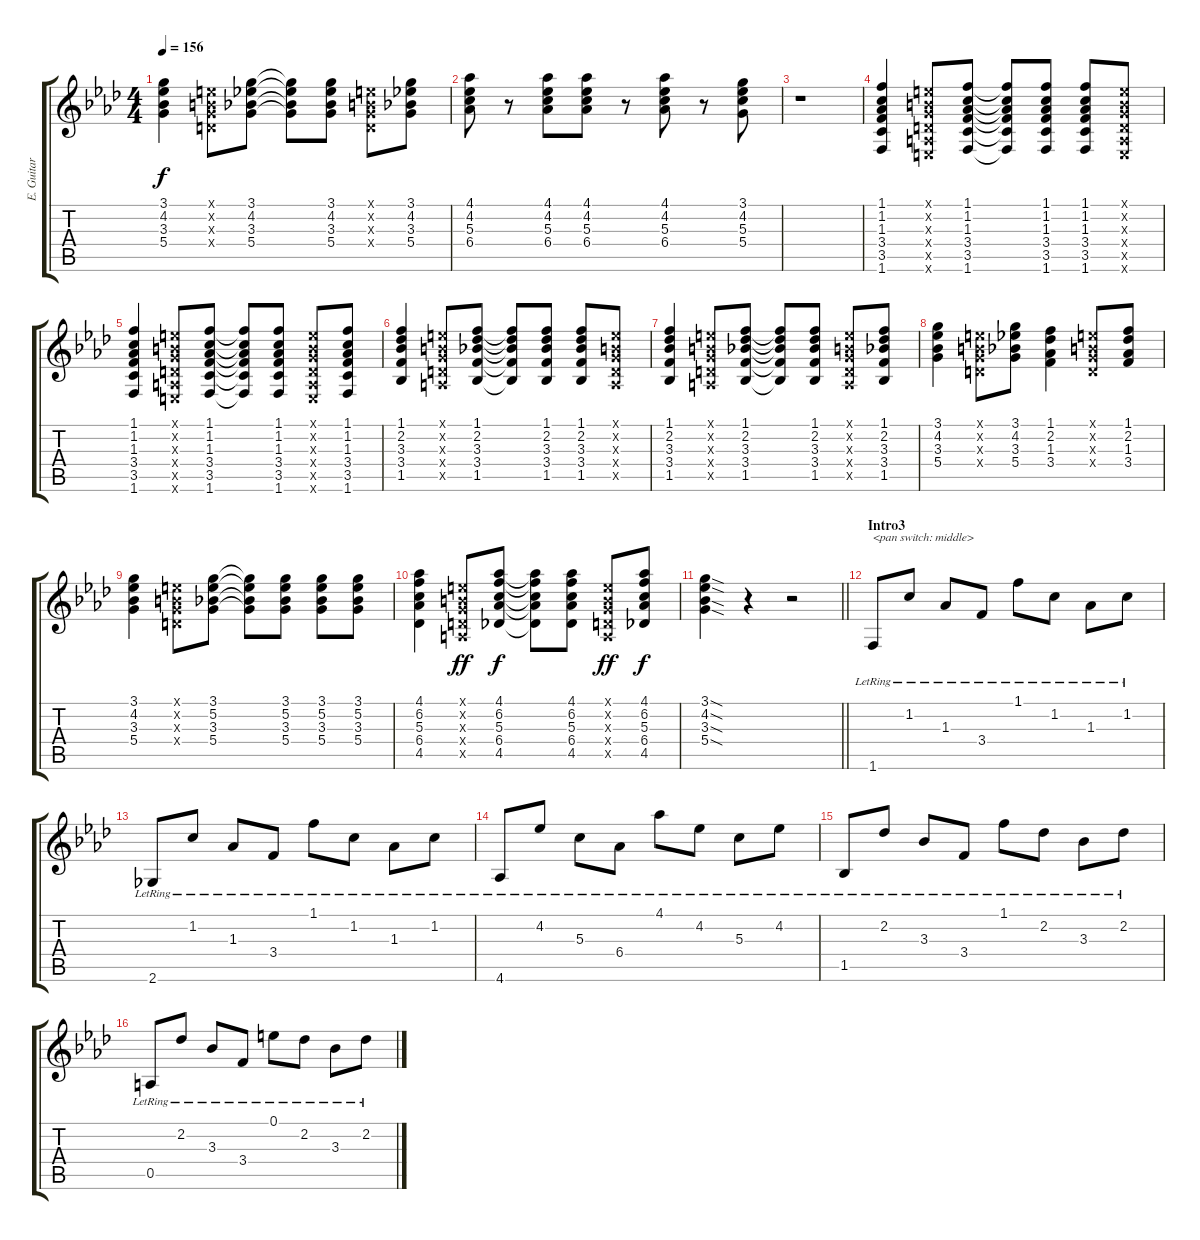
\track ("E. Guitar III" "E. Guitar ") {instrument electricguitarclean}
\staff {score tabs}
\tuning (E4 B3 G3 D3 A2 E2) {hide}
\ts (4 4)
\tempo 156
\clef g2
\ks ab
(3.1 4.2 3.3 5.4).4{dy f} (0.1{x} 0.2{x} 0.3{x} 0.4{x}).8 (3.1 4.2 3.3 5.4).8 (3.1{t} 4.2{t} 3.3{t} 5.4{t}).8 (3.1 4.2 3.3 5.4).8 (0.1{x} 0.2{x} 0.3{x} 0.4{x}).8 (3.1 4.2 3.3 5.4).8 |
(4.1 4.2 5.3 6.4).8 r.8 (4.1 4.2 5.3 6.4).8 (4.1 4.2 5.3 6.4).8 r.8 (4.1 4.2 5.3 6.4).8 r.8 (3.1 4.2 5.3 5.4).8 |
r.1 |
(1.1 1.2 1.3 3.4 3.5 1.6).4 (0.1{x} 0.2{x} 0.3{x} 0.4{x} 0.5{x} 0.6{x}).8 (1.1 1.2 1.3 3.4 3.5 1.6).8 (1.1{t} 1.2{t} 1.3{t} 3.4{t} 3.5{t} 1.6{t}).8 (1.1 1.2 1.3 3.4 3.5 1.6).8 (1.1 1.2 1.3 3.4 3.5 1.6).8 (0.1{x} 0.2{x} 0.3{x} 0.4{x} 0.5{x} 0.6{x}).8 |
(1.1 1.2 1.3 3.4 3.5 1.6).4 (0.1{x} 0.2{x} 0.3{x} 0.4{x} 0.5{x} 0.6{x}).8 (1.1 1.2 1.3 3.4 3.5 1.6).8 (1.1{t} 1.2{t} 1.3{t} 3.4{t} 3.5{t} 1.6{t}).8 (1.1 1.2 1.3 3.4 3.5 1.6).8 (0.1{x} 0.2{x} 0.3{x} 0.4{x} 0.5{x} 0.6{x}).8 (1.1 1.2 1.3 3.4 3.5 1.6).8 |
(1.1 2.2 3.3 3.4 1.5).4 (0.1{x} 0.2{x} 0.3{x} 0.4{x} 0.5{x}).8 (1.1 2.2 3.3 3.4 1.5).8 (1.1{t} 2.2{t} 3.3{t} 3.4{t} 1.5{t}).8 (1.1 2.2 3.3 3.4 1.5).8 (1.1 2.2 3.3 3.4 1.5).8 (0.1{x} 0.2{x} 0.3{x} 0.4{x} 0.5{x}).8 |
(1.1 2.2 3.3 3.4 1.5).4 (0.1{x} 0.2{x} 0.3{x} 0.4{x} 0.5{x}).8 (1.1 2.2 3.3 3.4 1.5).8 (1.1{t} 2.2{t} 3.3{t} 3.4{t} 1.5{t}).8 (1.1 2.2 3.3 3.4 1.5).8 (0.1{x} 0.2{x} 0.3{x} 0.4{x} 0.5{x}).8 (1.1 2.2 3.3 3.4 1.5).8 |
(3.1 4.2 3.3 5.4).4 (0.1{x} 0.2{x} 0.3{x} 0.4{x}).8 (3.1 4.2 3.3 5.4).8 (1.1 2.2 1.3 3.4).4 (0.1{x} 0.2{x} 0.3{x} 0.4{x}).8 (1.1 2.2 1.3 3.4).8 |
(3.1 4.2 3.3 5.4).4 (0.1{x} 0.2{x} 0.3{x} 0.4{x}).8 (3.1 5.2 3.3 5.4).8 (3.1{t} 5.2{t} 3.3{t} 5.4{t}).8 (3.1 5.2 3.3 5.4).8 (3.1 5.2 3.3 5.4).8 (3.1 5.2 3.3 5.4).8 |
(4.1 6.2 5.3 6.4 4.5).4 (0.1{x} 0.2{x} 0.3{x} 0.4{x} 0.5{x}).8{dy ff} (4.1 6.2 5.3 6.4 4.5).8{dy f} (4.1{t} 6.2{t} 5.3{t} 6.4{t} 4.5{t}).8 (4.1 6.2 5.3 6.4 4.5).8 (0.1{x} 0.2{x} 0.3{x} 0.4{x} 0.5{x}).8{dy ff} (4.1 6.2 5.3 6.4 4.5).8{dy f} |
\barLineRight lightlight
(3.1{sod} 4.2{sod} 3.3{sod} 5.4{sod}).4 r.4 r.2 |
\section ("" "Intro3")
1.6{lr}.8{txt "<pan switch: middle>" balance 8} 1.2{lr}.8 1.3{lr}.8 3.4{lr}.8 1.1{lr}.8 1.2{lr}.8 1.3{lr}.8 1.2{lr}.8 |
2.6{lr}.8 1.2{lr}.8 1.3{lr}.8 3.4{lr}.8 1.1{lr}.8 1.2{lr}.8 1.3{lr}.8 1.2{lr}.8 |
4.6{lr}.8 4.2{lr}.8 5.3{lr}.8 6.4{lr}.8 4.1{lr}.8 4.2{lr}.8 5.3{lr}.8 4.2{lr}.8 |
1.5{lr}.8 2.2{lr}.8 3.3{lr}.8 3.4{lr}.8 1.1{lr}.8 2.2{lr}.8 3.3{lr}.8 2.2{lr}.8 |
0.5{lr}.8 2.2{lr}.8 3.3{lr}.8 3.4{lr}.8 0.1{lr}.8 2.2{lr}.8 3.3{lr}.8 2.2{lr}.8
